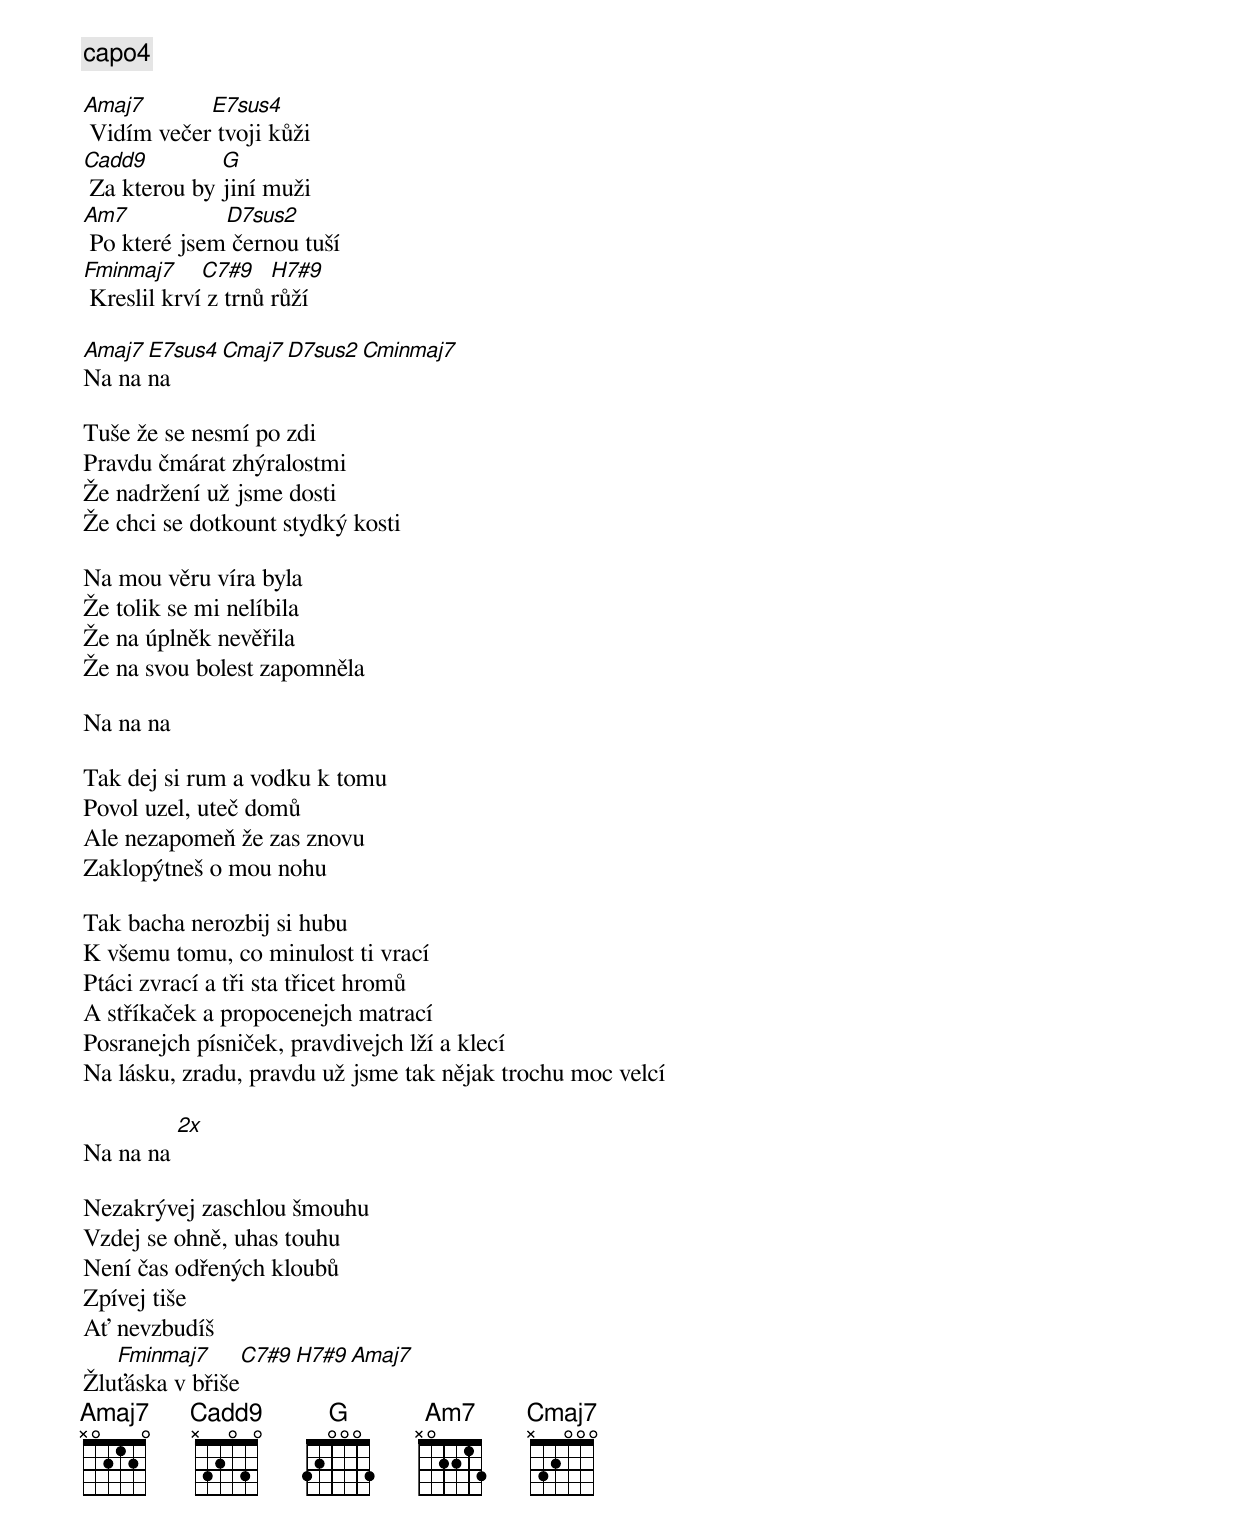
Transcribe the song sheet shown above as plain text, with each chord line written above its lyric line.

[capo4]

Amaj7       E7sus4
 Vidím večer tvoji kůži
Cadd9         G
 Za kterou by jiní muži
Am7           D7sus2
 Po které jsem černou tuší
Fminmaj7     C7#9    H7#9
 Kreslil krví z trnů růží

Amaj7 E7sus4 Cmaj7 D7sus2 Cminmaj7
Na na na

Tuše že se nesmí po zdi
Pravdu čmárat zhýralostmi
Že nadržení už jsme dosti
Že chci se dotkount stydký kosti

Na mou věru víra byla
Že tolik se mi nelíbila
Že na úplněk nevěřila
Že na svou bolest zapomněla

Na na na

Tak dej si rum a vodku k tomu
Povol uzel, uteč domů
Ale nezapomeň že zas znovu
Zaklopýtneš o mou nohu

Tak bacha nerozbij si hubu
K všemu tomu, co minulost ti vrací
Ptáci zvrací a tři sta třicet hromů
A stříkaček a propocenejch matrací
Posranejch písniček, pravdivejch lží a klecí
Na lásku, zradu, pravdu už jsme tak nějak trochu moc velcí

Na na na [2x]

Nezakrývej zaschlou šmouhu
Vzdej se ohně, uhas touhu
Není čas odřených kloubů
Zpívej tiše
Ať nevzbudíš
   Fminmaj7     C7#9 H7#9 Amaj7
Žluťáska v břiše
